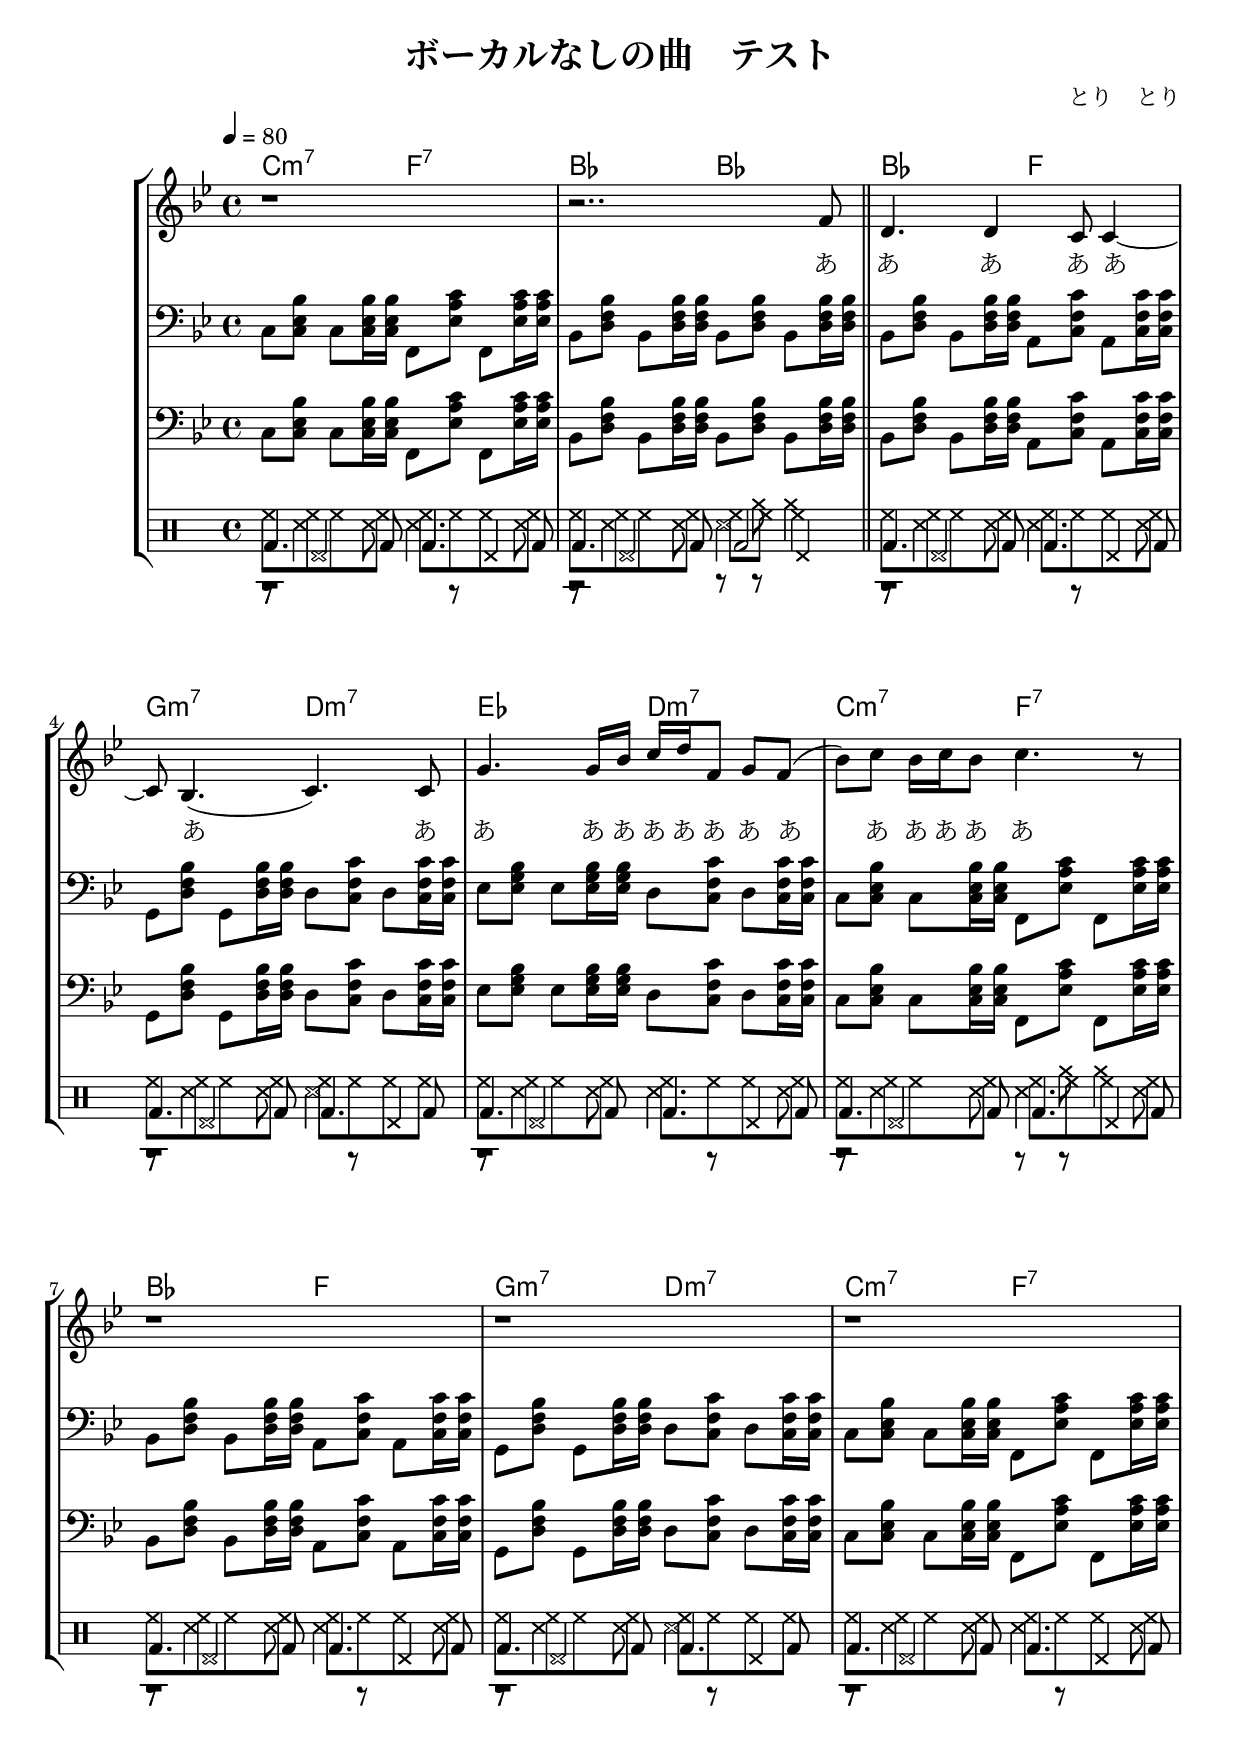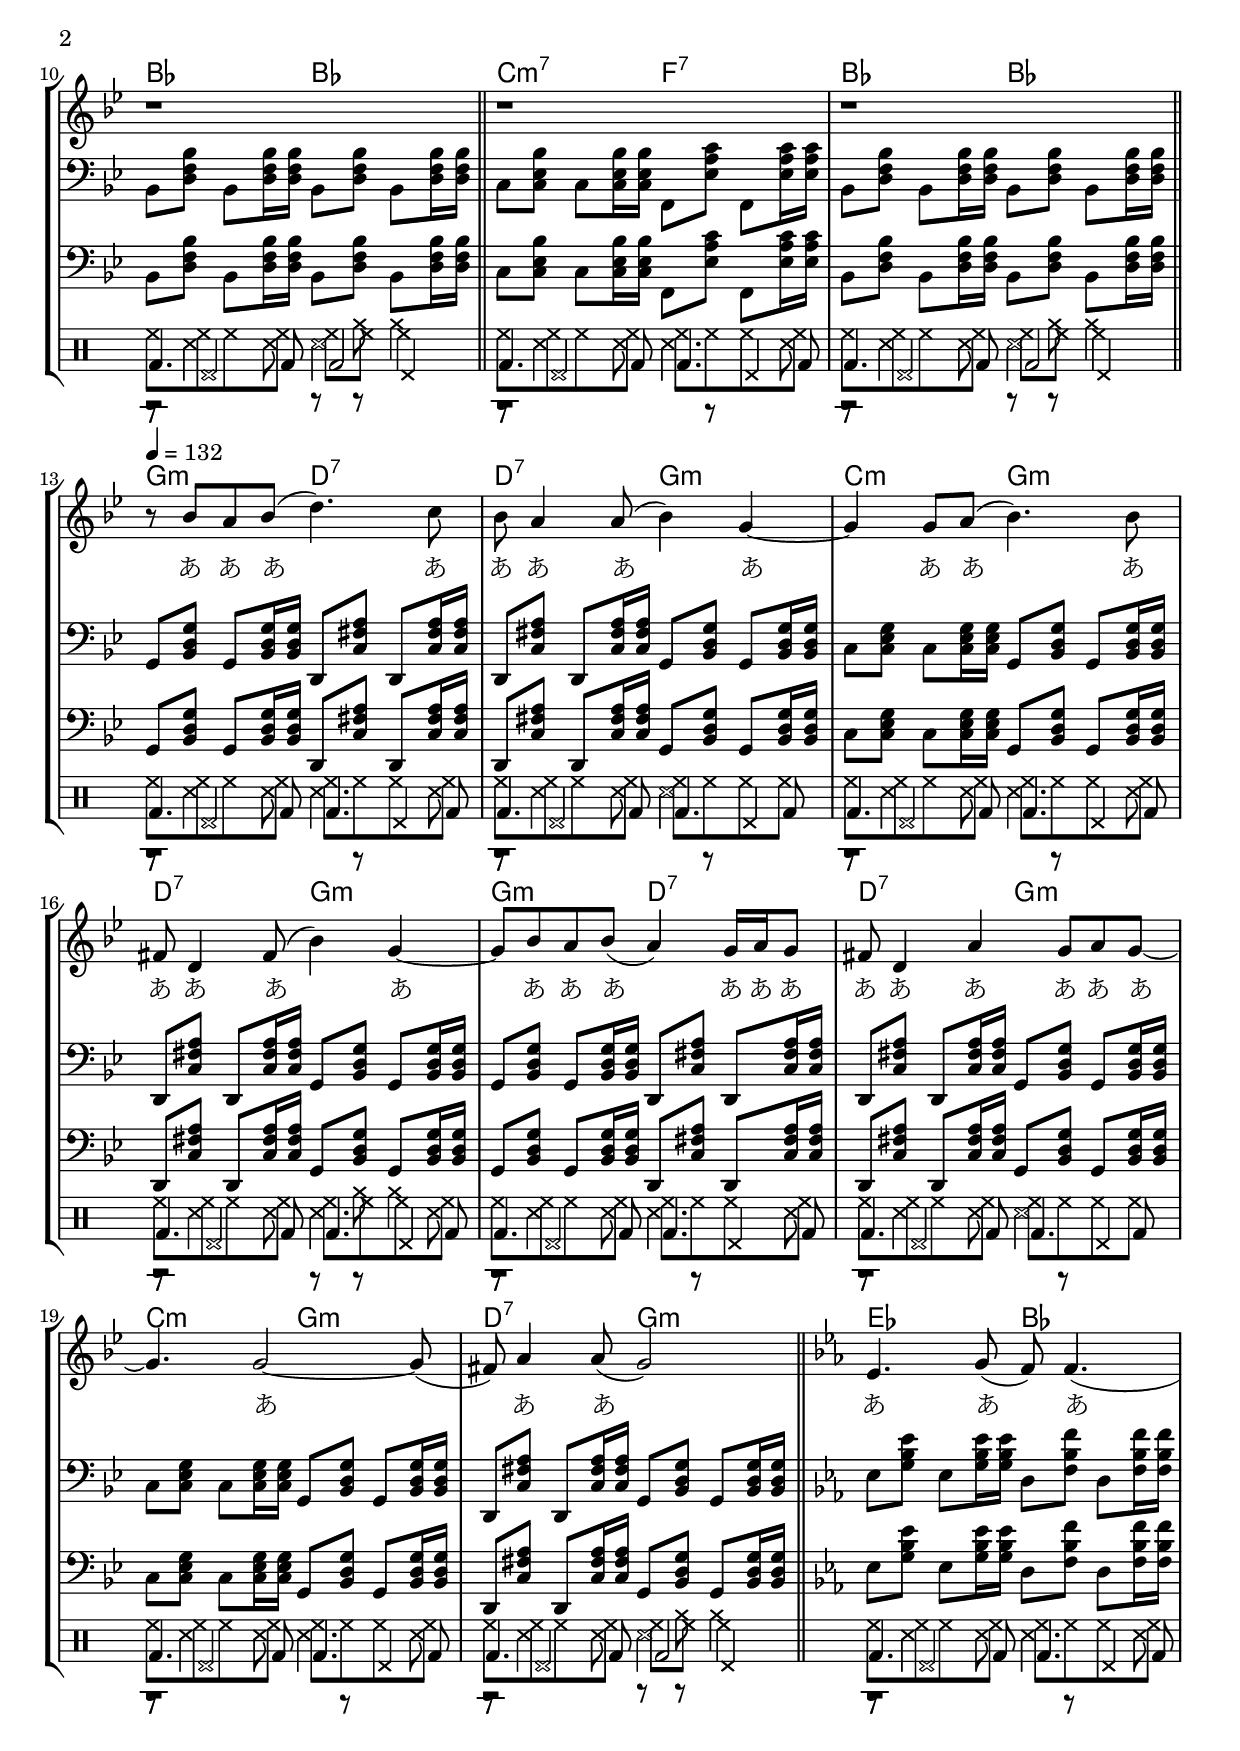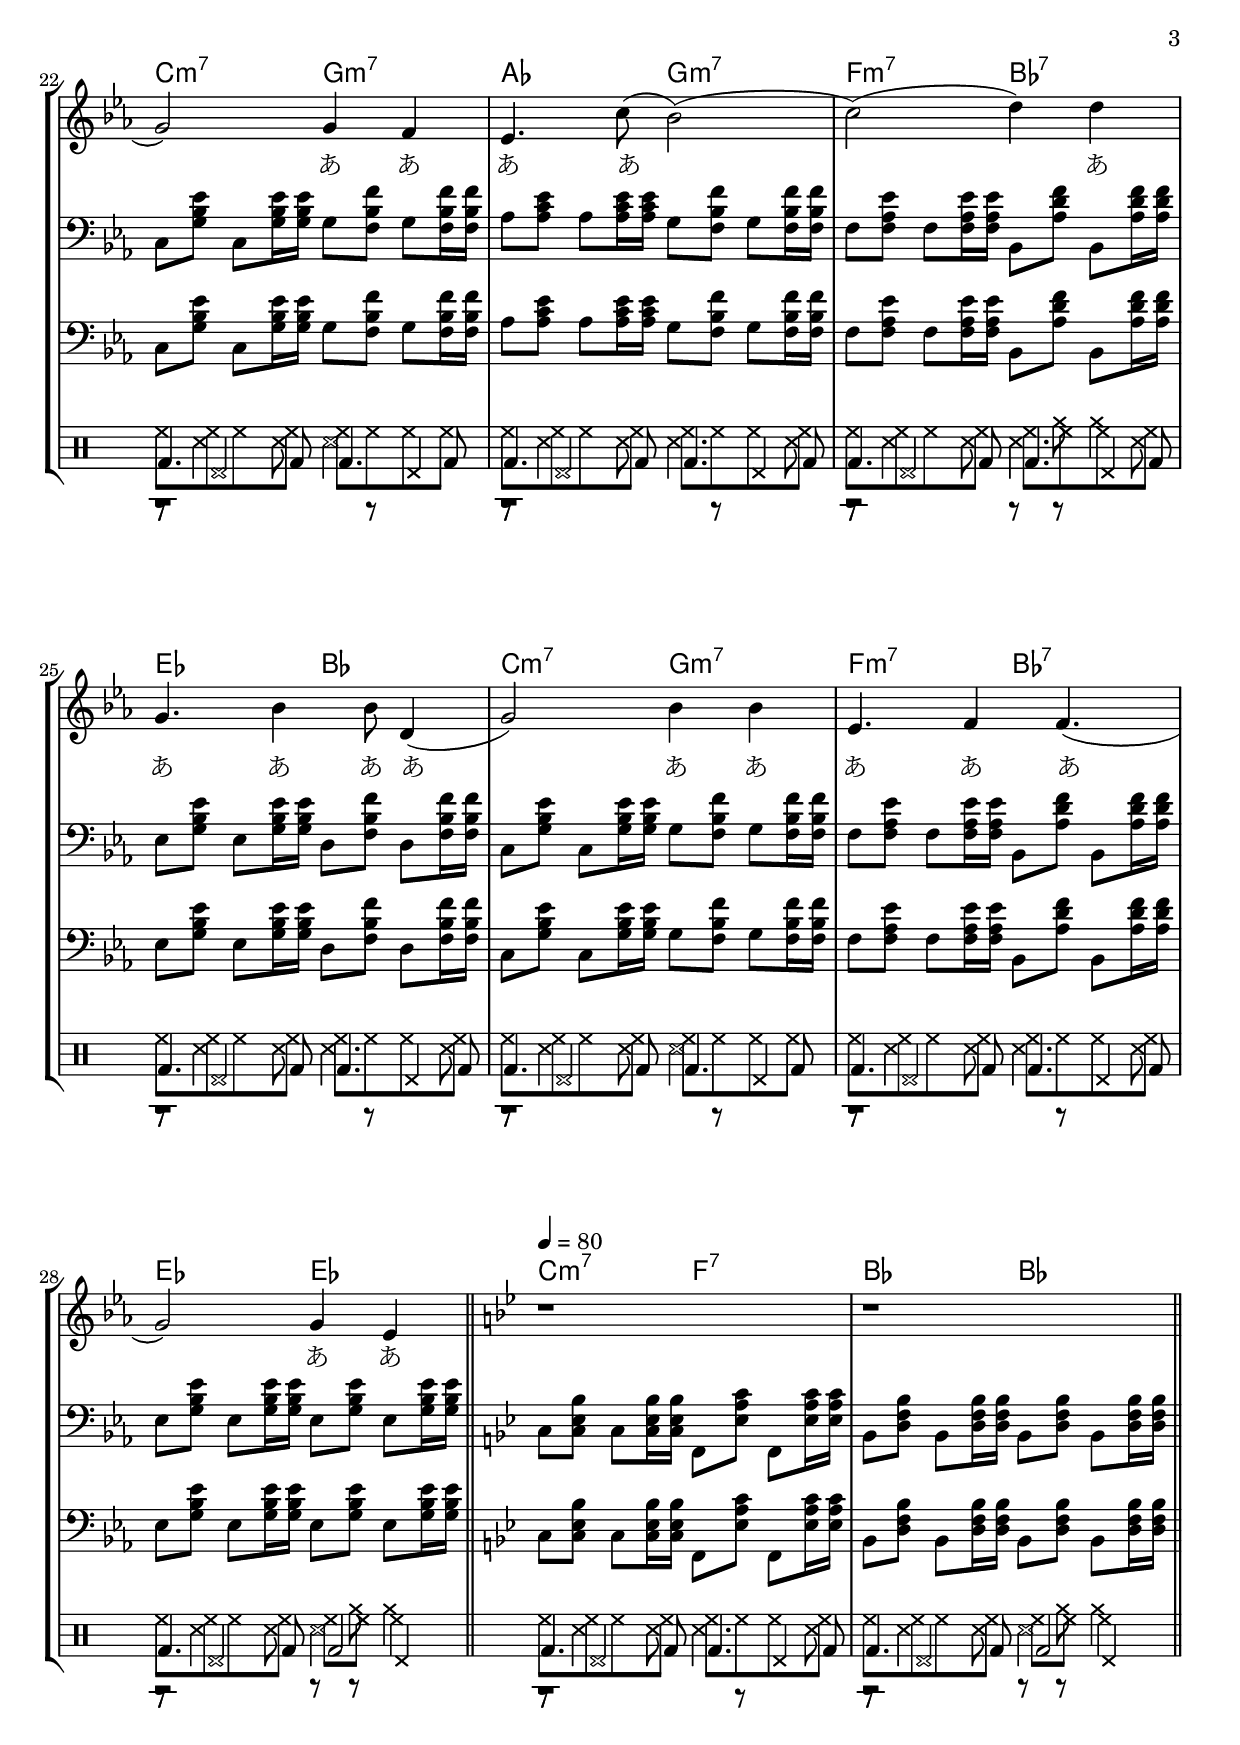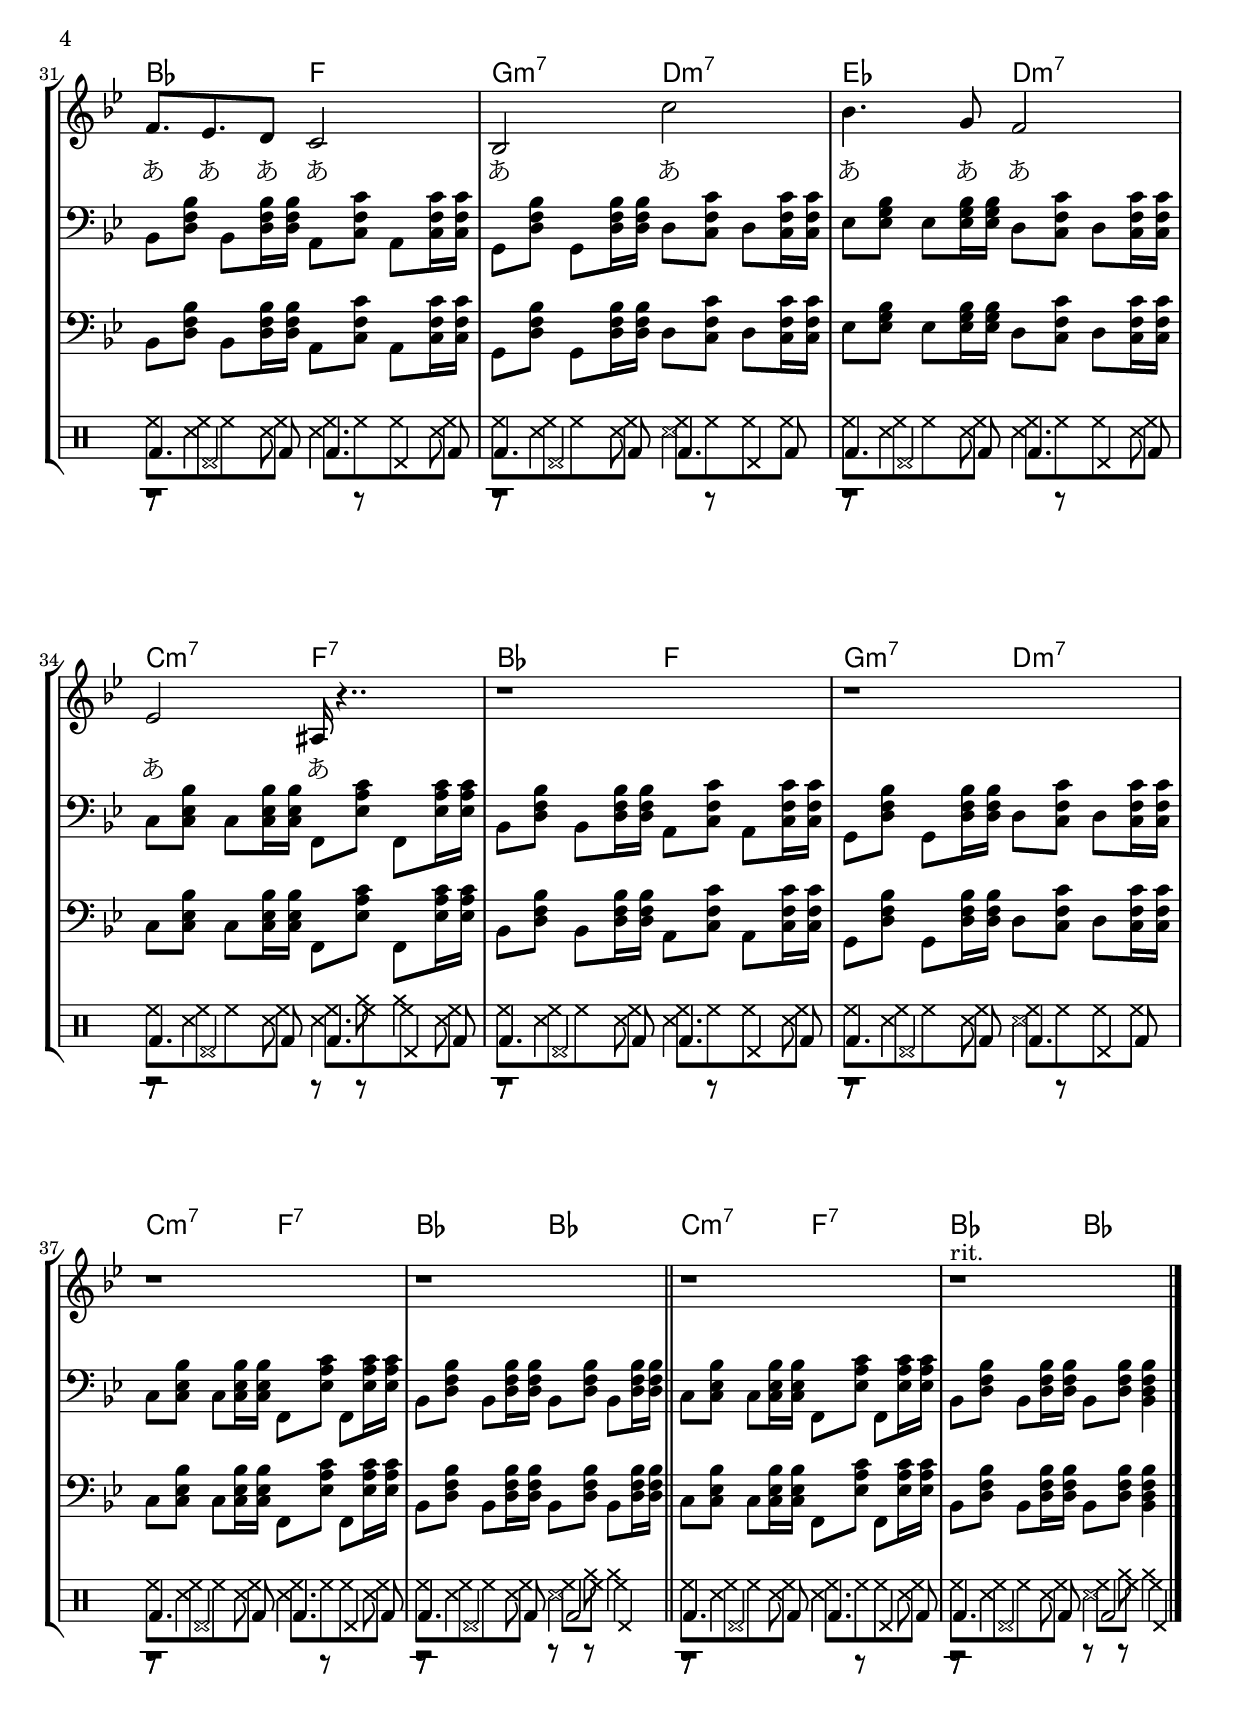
\version "2.12.1"

\header {
	title = \markup {ボーカルなしの曲　テスト}
	composer = \markup \center-column {とり　とり}
}

harmony = \chordmode {
	c2:min7 f:7 bes bes 

	bes f g:min7 d:min7 es d:min7 c:min7 f:7 bes f g:min7 d:min7 c:min7 f:7 bes bes 

	c:min7 f:7 bes bes 

	g:m d:7 d:7 g:m c:m g:m d:7 g:m g:m d:7 d:7 g:m c:m g:m d:7 g:m 

	es bes c:min7 g:min7 as g:min7 f:min7 bes:7 es bes c:min7 g:min7 f:min7 bes:7 es es 

	c:min7 f:7 bes bes 

	bes f g:min7 d:min7 es d:min7 c:min7 f:7 bes f g:min7 d:min7 c:min7 f:7 bes bes 

	c:min7 f:7 bes bes 
}

melody = {
	\key bes \major
	\tempo 4 = 80
	r1 | r2.. 
	\set Staff.midiInstrument = #"Recorder"
	f'8 
	d'4.  d'4  c'8  c'4~ 
	c'8  bes4.  (c'4.)  c'8 
	g'4.  g'16  bes'16  c''16  d''16  f'8  g'8  f'8 
	(bes'8)  c''8  bes'16  c''16  bes'8  c''4.  	r8 r1 r1 r1 r1 	r1 | r1   
	\set Staff.midiInstrument = #"Gunshot"
		\tempo 4 = 132
r8 bes'8  a'8  bes'8  (d''4.)  c''8 
	bes'8  a'4  a'8  (bes'4)  g'4~ 
	g'4  g'8  a'8  (bes'4.)  bes'8 
	fis'8  d'4  fis'8  (bes'4)  g'4~ 
	g'8  bes'8  a'8  bes'8  (a'4)  g'16  a'16  g'8 
	fis'8  d'4  a'4  g'8  a'8  g'8~ 
	g'4.  g'2~g'8 
	(fis'8)  a'4  a'8  (g'2)
	\set Staff.midiInstrument = #"Contrabass"
		\key es \major
 es'4.  g'8  (f'8)  f'4. 
	(g'2)  g'4  f'4 
	es'4.  c''8  (bes'2) 
	(c''2)  (d''4)  d''4 
	g'4.  bes'4  bes'8  d'4 
	(g'2)  bes'4  bes'4 
	es'4.  f'4  f'4. 
	(g'2)  g'4  es'4
	\key bes \major
	\tempo 4 = 80
	r1 | r1   
	\set Staff.midiInstrument = #"Pizzicato Strings"
	 f'8.  es'8.  d'8  c'2 
	bes2  c''2 
	bes'4.  g'8  f'2 
	es'2  ais16  	r4.. r1 r1 r1 r1 	r1 | r1^"rit." \bar "|."
}

words = \lyricmode {
	
	あ  あ  あ  あ  あ  あ  あ  あ  あ  あ  あ  あ  あ  あ  あ  あ  あ  あ  あ  あ  
	
	あ  あ  あ  あ  あ  あ  あ  あ  あ  あ  あ  あ  あ  あ  あ  あ  あ  あ  あ  あ  あ  あ  あ  あ  あ  あ  あ  あ  あ  あ  
	あ  あ  あ  あ  あ  あ  あ  あ  あ  あ  あ  あ  あ  あ  あ  あ  あ  あ  あ  
	
	あ  あ  あ  あ  あ  あ  あ  あ  あ  あ  あ  
	
}

tempochange = {
	\tempo 4 = 80
	r1 | r1 \bar "||"
	\tempo 4 = 80
	r1 | r1 | r1 | r1 | r1 | r1 | r1 | r1 \bar "||"
	\tempo 4 = 80
	r1 | r1 \bar "||"
	\tempo 4 = 132
	r1 | r1 | r1 | r1 | r1 | r1 | r1 | r1 \bar "||"
	\tempo 4 = 132
	r1 | r1 | r1 | r1 | r1 | r1 | r1 | r1 \bar "||"
	\tempo 4 = 80
	r1 | r1 \bar "||"
	\tempo 4 = 80
	r1 | r1 | r1 | r1 | r1 | r1 | r1 | r1 \bar "||"
	\tempo 4 = 80
	r1 | \tempo 4 = 60 r2 \tempo 4 = 53 r2 \bar "|."
}

mainacc = {
	\clef bass
	\set Staff.midiInstrument = #"Pad 4 (choir)"
	\key bes \major
	\tempo 4 = 80
	c8 <c es bes> c <c es bes>16 <c es bes>
	f,8 <es a c'> f, <es a c'>16 <es a c'>
	bes,8 <d f bes> bes, <d f bes>16 <d f bes>
	bes,8 <d f bes> bes, <d f bes>16 <d f bes>
	\bar "||"

	\set Staff.midiInstrument = #"Pad 4 (choir)"
	bes,8 <d f bes> bes, <d f bes>16 <d f bes>
	a,8 <c f c'> a, <c f c'>16 <c f c'>
	g,8 <d f bes> g, <d f bes>16 <d f bes>
	d8 <c f c'> d <c f c'>16 <c f c'>
	es8 <es g bes> es <es g bes>16 <es g bes>
	d8 <c f c'> d <c f c'>16 <c f c'>
	c8 <c es bes> c <c es bes>16 <c es bes>
	f,8 <es a c'> f, <es a c'>16 <es a c'>
	bes,8 <d f bes> bes, <d f bes>16 <d f bes>
	a,8 <c f c'> a, <c f c'>16 <c f c'>
	g,8 <d f bes> g, <d f bes>16 <d f bes>
	d8 <c f c'> d <c f c'>16 <c f c'>
	c8 <c es bes> c <c es bes>16 <c es bes>
	f,8 <es a c'> f, <es a c'>16 <es a c'>
	bes,8 <d f bes> bes, <d f bes>16 <d f bes>
	bes,8 <d f bes> bes, <d f bes>16 <d f bes>
	\bar "||"

	\set Staff.midiInstrument = #"Pad 4 (choir)"
	c8 <c es bes> c <c es bes>16 <c es bes>
	f,8 <es a c'> f, <es a c'>16 <es a c'>
	bes,8 <d f bes> bes, <d f bes>16 <d f bes>
	bes,8 <d f bes> bes, <d f bes>16 <d f bes>
	\bar "||"

	\set Staff.midiInstrument = #"Pad 4 (choir)"
	\tempo 4 = 132
	g,8 <bes, d g> g, <bes, d g>16 <bes, d g>
	d,8 <c fis a> d, <c fis a>16 <c fis a>
	d,8 <c fis a> d, <c fis a>16 <c fis a>
	g,8 <bes, d g> g, <bes, d g>16 <bes, d g>
	c8 <c es g> c <c es g>16 <c es g>
	g,8 <bes, d g> g, <bes, d g>16 <bes, d g>
	d,8 <c fis a> d, <c fis a>16 <c fis a>
	g,8 <bes, d g> g, <bes, d g>16 <bes, d g>
	g,8 <bes, d g> g, <bes, d g>16 <bes, d g>
	d,8 <c fis a> d, <c fis a>16 <c fis a>
	d,8 <c fis a> d, <c fis a>16 <c fis a>
	g,8 <bes, d g> g, <bes, d g>16 <bes, d g>
	c8 <c es g> c <c es g>16 <c es g>
	g,8 <bes, d g> g, <bes, d g>16 <bes, d g>
	d,8 <c fis a> d, <c fis a>16 <c fis a>
	g,8 <bes, d g> g, <bes, d g>16 <bes, d g>
	\bar "||"

	\set Staff.midiInstrument = #"Pad 4 (choir)"
	\key es \major
	es8 <g bes es'> es <g bes es'>16 <g bes es'>
	d8 <f bes f'> d <f bes f'>16 <f bes f'>
	c8 <g bes es'> c <g bes es'>16 <g bes es'>
	g8 <f bes f'> g <f bes f'>16 <f bes f'>
	as8 <as c' es'> as <as c' es'>16 <as c' es'>
	g8 <f bes f'> g <f bes f'>16 <f bes f'>
	f8 <f as es'> f <f as es'>16 <f as es'>
	bes,8 <as d' f'> bes, <as d' f'>16 <as d' f'>
	es8 <g bes es'> es <g bes es'>16 <g bes es'>
	d8 <f bes f'> d <f bes f'>16 <f bes f'>
	c8 <g bes es'> c <g bes es'>16 <g bes es'>
	g8 <f bes f'> g <f bes f'>16 <f bes f'>
	f8 <f as es'> f <f as es'>16 <f as es'>
	bes,8 <as d' f'> bes, <as d' f'>16 <as d' f'>
	es8 <g bes es'> es <g bes es'>16 <g bes es'>
	es8 <g bes es'> es <g bes es'>16 <g bes es'>
	\bar "||"

	\set Staff.midiInstrument = #"Pad 4 (choir)"
	\key bes \major
	\tempo 4 = 80
	c8 <c es bes> c <c es bes>16 <c es bes>
	f,8 <es a c'> f, <es a c'>16 <es a c'>
	bes,8 <d f bes> bes, <d f bes>16 <d f bes>
	bes,8 <d f bes> bes, <d f bes>16 <d f bes>
	\bar "||"

	\set Staff.midiInstrument = #"Pad 4 (choir)"
	bes,8 <d f bes> bes, <d f bes>16 <d f bes>
	a,8 <c f c'> a, <c f c'>16 <c f c'>
	g,8 <d f bes> g, <d f bes>16 <d f bes>
	d8 <c f c'> d <c f c'>16 <c f c'>
	es8 <es g bes> es <es g bes>16 <es g bes>
	d8 <c f c'> d <c f c'>16 <c f c'>
	c8 <c es bes> c <c es bes>16 <c es bes>
	f,8 <es a c'> f, <es a c'>16 <es a c'>
	bes,8 <d f bes> bes, <d f bes>16 <d f bes>
	a,8 <c f c'> a, <c f c'>16 <c f c'>
	g,8 <d f bes> g, <d f bes>16 <d f bes>
	d8 <c f c'> d <c f c'>16 <c f c'>
	c8 <c es bes> c <c es bes>16 <c es bes>
	f,8 <es a c'> f, <es a c'>16 <es a c'>
	bes,8 <d f bes> bes, <d f bes>16 <d f bes>
	bes,8 <d f bes> bes, <d f bes>16 <d f bes>
	\bar "||"

	\set Staff.midiInstrument = #"Pad 4 (choir)"
	c8 <c es bes> c <c es bes>16 <c es bes>
	f,8 <es a c'> f, <es a c'>16 <es a c'>
	bes,8 <d f bes> bes, <d f bes>16 <d f bes>
	bes,8 <d f bes>8 <bes, d f bes>4
	\bar "|."
}

subacc = {
	\clef bass
	\set Staff.midiInstrument = #"Sitar"
	\key bes \major
	\tempo 4 = 80
	c8 <c es bes> c <c es bes>16 <c es bes>
	f,8 <es a c'> f, <es a c'>16 <es a c'>
	bes,8 <d f bes> bes, <d f bes>16 <d f bes>
	bes,8 <d f bes> bes, <d f bes>16 <d f bes>
	\bar "||"

	\set Staff.midiInstrument = #"Sitar"
	bes,8 <d f bes> bes, <d f bes>16 <d f bes>
	a,8 <c f c'> a, <c f c'>16 <c f c'>
	g,8 <d f bes> g, <d f bes>16 <d f bes>
	d8 <c f c'> d <c f c'>16 <c f c'>
	es8 <es g bes> es <es g bes>16 <es g bes>
	d8 <c f c'> d <c f c'>16 <c f c'>
	c8 <c es bes> c <c es bes>16 <c es bes>
	f,8 <es a c'> f, <es a c'>16 <es a c'>
	bes,8 <d f bes> bes, <d f bes>16 <d f bes>
	a,8 <c f c'> a, <c f c'>16 <c f c'>
	g,8 <d f bes> g, <d f bes>16 <d f bes>
	d8 <c f c'> d <c f c'>16 <c f c'>
	c8 <c es bes> c <c es bes>16 <c es bes>
	f,8 <es a c'> f, <es a c'>16 <es a c'>
	bes,8 <d f bes> bes, <d f bes>16 <d f bes>
	bes,8 <d f bes> bes, <d f bes>16 <d f bes>
	\bar "||"

	\set Staff.midiInstrument = #"Sitar"
	c8 <c es bes> c <c es bes>16 <c es bes>
	f,8 <es a c'> f, <es a c'>16 <es a c'>
	bes,8 <d f bes> bes, <d f bes>16 <d f bes>
	bes,8 <d f bes> bes, <d f bes>16 <d f bes>
	\bar "||"

	\set Staff.midiInstrument = #"Sitar"
	\tempo 4 = 132
	g,8 <bes, d g> g, <bes, d g>16 <bes, d g>
	d,8 <c fis a> d, <c fis a>16 <c fis a>
	d,8 <c fis a> d, <c fis a>16 <c fis a>
	g,8 <bes, d g> g, <bes, d g>16 <bes, d g>
	c8 <c es g> c <c es g>16 <c es g>
	g,8 <bes, d g> g, <bes, d g>16 <bes, d g>
	d,8 <c fis a> d, <c fis a>16 <c fis a>
	g,8 <bes, d g> g, <bes, d g>16 <bes, d g>
	g,8 <bes, d g> g, <bes, d g>16 <bes, d g>
	d,8 <c fis a> d, <c fis a>16 <c fis a>
	d,8 <c fis a> d, <c fis a>16 <c fis a>
	g,8 <bes, d g> g, <bes, d g>16 <bes, d g>
	c8 <c es g> c <c es g>16 <c es g>
	g,8 <bes, d g> g, <bes, d g>16 <bes, d g>
	d,8 <c fis a> d, <c fis a>16 <c fis a>
	g,8 <bes, d g> g, <bes, d g>16 <bes, d g>
	\bar "||"

	\set Staff.midiInstrument = #"Sitar"
	\key es \major
	es8 <g bes es'> es <g bes es'>16 <g bes es'>
	d8 <f bes f'> d <f bes f'>16 <f bes f'>
	c8 <g bes es'> c <g bes es'>16 <g bes es'>
	g8 <f bes f'> g <f bes f'>16 <f bes f'>
	as8 <as c' es'> as <as c' es'>16 <as c' es'>
	g8 <f bes f'> g <f bes f'>16 <f bes f'>
	f8 <f as es'> f <f as es'>16 <f as es'>
	bes,8 <as d' f'> bes, <as d' f'>16 <as d' f'>
	es8 <g bes es'> es <g bes es'>16 <g bes es'>
	d8 <f bes f'> d <f bes f'>16 <f bes f'>
	c8 <g bes es'> c <g bes es'>16 <g bes es'>
	g8 <f bes f'> g <f bes f'>16 <f bes f'>
	f8 <f as es'> f <f as es'>16 <f as es'>
	bes,8 <as d' f'> bes, <as d' f'>16 <as d' f'>
	es8 <g bes es'> es <g bes es'>16 <g bes es'>
	es8 <g bes es'> es <g bes es'>16 <g bes es'>
	\bar "||"

	\set Staff.midiInstrument = #"Sitar"
	\key bes \major
	\tempo 4 = 80
	c8 <c es bes> c <c es bes>16 <c es bes>
	f,8 <es a c'> f, <es a c'>16 <es a c'>
	bes,8 <d f bes> bes, <d f bes>16 <d f bes>
	bes,8 <d f bes> bes, <d f bes>16 <d f bes>
	\bar "||"

	\set Staff.midiInstrument = #"Sitar"
	bes,8 <d f bes> bes, <d f bes>16 <d f bes>
	a,8 <c f c'> a, <c f c'>16 <c f c'>
	g,8 <d f bes> g, <d f bes>16 <d f bes>
	d8 <c f c'> d <c f c'>16 <c f c'>
	es8 <es g bes> es <es g bes>16 <es g bes>
	d8 <c f c'> d <c f c'>16 <c f c'>
	c8 <c es bes> c <c es bes>16 <c es bes>
	f,8 <es a c'> f, <es a c'>16 <es a c'>
	bes,8 <d f bes> bes, <d f bes>16 <d f bes>
	a,8 <c f c'> a, <c f c'>16 <c f c'>
	g,8 <d f bes> g, <d f bes>16 <d f bes>
	d8 <c f c'> d <c f c'>16 <c f c'>
	c8 <c es bes> c <c es bes>16 <c es bes>
	f,8 <es a c'> f, <es a c'>16 <es a c'>
	bes,8 <d f bes> bes, <d f bes>16 <d f bes>
	bes,8 <d f bes> bes, <d f bes>16 <d f bes>
	\bar "||"

	\set Staff.midiInstrument = #"Sitar"
	c8 <c es bes> c <c es bes>16 <c es bes>
	f,8 <es a c'> f, <es a c'>16 <es a c'>
	bes,8 <d f bes> bes, <d f bes>16 <d f bes>
	bes,8 <d f bes>8 <bes, d f bes>4
	\bar "|."
}

percA = {
	\drummode {
	hh8 hh8 hh8 hh8 hh8 hh8 hh8 hh8  |hh8 hh8 hh8 hh8 hh8 hh8 hh4  \bar "||"
	hh8 hh8 hh8 hh8 hh8 hh8 hh8 hh8  |hh8 hh8 hh8 hh8 hh8 hh8 hh8 hh8  |hh8 hh8 hh8 hh8 hh8 hh8 hh8 hh8  |hh8 hh8 hh8 hh8 hh8 hh8 hh8 hh8  |hh8 hh8 hh8 hh8 hh8 hh8 hh8 hh8  |hh8 hh8 hh8 hh8 hh8 hh8 hh8 hh8  |hh8 hh8 hh8 hh8 hh8 hh8 hh8 hh8  |hh8 hh8 hh8 hh8 hh8 hh8 hh4  \bar "||"
	hh8 hh8 hh8 hh8 hh8 hh8 hh8 hh8  |hh8 hh8 hh8 hh8 hh8 hh8 hh4  \bar "||"
	hh8 hh8 hh8 hh8 hh8 hh8 hh8 hh8  |hh8 hh8 hh8 hh8 hh8 hh8 hh8 hh8  |hh8 hh8 hh8 hh8 hh8 hh8 hh8 hh8  |hh8 hh8 hh8 hh8 hh8 hh8 hh8 hh8  |hh8 hh8 hh8 hh8 hh8 hh8 hh8 hh8  |hh8 hh8 hh8 hh8 hh8 hh8 hh8 hh8  |hh8 hh8 hh8 hh8 hh8 hh8 hh8 hh8  |hh8 hh8 hh8 hh8 hh8 hh8 hh4  \bar "||"
	hh8 hh8 hh8 hh8 hh8 hh8 hh8 hh8  |hh8 hh8 hh8 hh8 hh8 hh8 hh8 hh8  |hh8 hh8 hh8 hh8 hh8 hh8 hh8 hh8  |hh8 hh8 hh8 hh8 hh8 hh8 hh8 hh8  |hh8 hh8 hh8 hh8 hh8 hh8 hh8 hh8  |hh8 hh8 hh8 hh8 hh8 hh8 hh8 hh8  |hh8 hh8 hh8 hh8 hh8 hh8 hh8 hh8  |hh8 hh8 hh8 hh8 hh8 hh8 hh4  \bar "||"
	hh8 hh8 hh8 hh8 hh8 hh8 hh8 hh8  |hh8 hh8 hh8 hh8 hh8 hh8 hh4  \bar "||"
	hh8 hh8 hh8 hh8 hh8 hh8 hh8 hh8  |hh8 hh8 hh8 hh8 hh8 hh8 hh8 hh8  |hh8 hh8 hh8 hh8 hh8 hh8 hh8 hh8  |hh8 hh8 hh8 hh8 hh8 hh8 hh8 hh8  |hh8 hh8 hh8 hh8 hh8 hh8 hh8 hh8  |hh8 hh8 hh8 hh8 hh8 hh8 hh8 hh8  |hh8 hh8 hh8 hh8 hh8 hh8 hh8 hh8  |hh8 hh8 hh8 hh8 hh8 hh8 hh4  \bar "||"
	hh8 hh8 hh8 hh8 hh8 hh8 hh8 hh8  |hh8 hh8 hh8 hh8 hh8 hh8 hh4  \bar "|."
	}
}

percB = {
	\drummode {
	bd4. bd8 bd4. bd8  |bd4. bd8 bd2  \bar "||"
	bd4. bd8 bd4. bd8  |bd4. bd8 bd4. bd8  |bd4. bd8 bd4. bd8  |bd4. bd8 bd4. bd8  |bd4. bd8 bd4. bd8  |bd4. bd8 bd4. bd8  |bd4. bd8 bd4. bd8  |bd4. bd8 bd2  \bar "||"
	bd4. bd8 bd4. bd8  |bd4. bd8 bd2  \bar "||"
	bd4. bd8 bd4. bd8  |bd4. bd8 bd4. bd8  |bd4. bd8 bd4. bd8  |bd4. bd8 bd4. bd8  |bd4. bd8 bd4. bd8  |bd4. bd8 bd4. bd8  |bd4. bd8 bd4. bd8  |bd4. bd8 bd2  \bar "||"
	bd4. bd8 bd4. bd8  |bd4. bd8 bd4. bd8  |bd4. bd8 bd4. bd8  |bd4. bd8 bd4. bd8  |bd4. bd8 bd4. bd8  |bd4. bd8 bd4. bd8  |bd4. bd8 bd4. bd8  |bd4. bd8 bd2  \bar "||"
	bd4. bd8 bd4. bd8  |bd4. bd8 bd2  \bar "||"
	bd4. bd8 bd4. bd8  |bd4. bd8 bd4. bd8  |bd4. bd8 bd4. bd8  |bd4. bd8 bd4. bd8  |bd4. bd8 bd4. bd8  |bd4. bd8 bd4. bd8  |bd4. bd8 bd4. bd8  |bd4. bd8 bd2  \bar "||"
	bd4. bd8 bd4. bd8  |bd4. bd8 bd2  \bar "|."
	}
}

percC = {
	\drummode {
	r8 ss4 ss8 ss4. ss8  |r8 ss4 ss8 ss2  \bar "||"
	r8 ss4 ss8 ss4. ss8  |r8 ss4 ss8 ss2  |r8 ss4 ss8 ss4. ss8  |r8 ss4 ss8 ss4. ss8  |r8 ss4 ss8 ss4. ss8  |r8 ss4 ss8 ss2  |r8 ss4 ss8 ss4. ss8  |r8 ss4 ss8 ss2  \bar "||"
	r8 ss4 ss8 ss4. ss8  |r8 ss4 ss8 ss2  \bar "||"
	r8 ss4 ss8 ss4. ss8  |r8 ss4 ss8 ss2  |r8 ss4 ss8 ss4. ss8  |r8 ss4 ss8 ss4. ss8  |r8 ss4 ss8 ss4. ss8  |r8 ss4 ss8 ss2  |r8 ss4 ss8 ss4. ss8  |r8 ss4 ss8 ss2  \bar "||"
	r8 ss4 ss8 ss4. ss8  |r8 ss4 ss8 ss2  |r8 ss4 ss8 ss4. ss8  |r8 ss4 ss8 ss4. ss8  |r8 ss4 ss8 ss4. ss8  |r8 ss4 ss8 ss2  |r8 ss4 ss8 ss4. ss8  |r8 ss4 ss8 ss2  \bar "||"
	r8 ss4 ss8 ss4. ss8  |r8 ss4 ss8 ss2  \bar "||"
	r8 ss4 ss8 ss4. ss8  |r8 ss4 ss8 ss2  |r8 ss4 ss8 ss4. ss8  |r8 ss4 ss8 ss4. ss8  |r8 ss4 ss8 ss4. ss8  |r8 ss4 ss8 ss2  |r8 ss4 ss8 ss4. ss8  |r8 ss4 ss8 ss2  \bar "||"
	r8 ss4 ss8 ss4. ss8  |r8 ss4 ss8 ss2  \bar "|."
	}
}

percD = {
	\drummode {
	r8 hhp2 r8 hhp4  |r8 hhp2 r8 hhp4  \bar "||"
	r8 hhp2 r8 hhp4  |r8 hhp2 r8 hhp4  |r8 hhp2 r8 hhp4  |r8 hhp2 r8 hhp4  |r8 hhp2 r8 hhp4  |r8 hhp2 r8 hhp4  |r8 hhp2 r8 hhp4  |r8 hhp2 r8 hhp4  \bar "||"
	r8 hhp2 r8 hhp4  |r8 hhp2 r8 hhp4  \bar "||"
	r8 hhp2 r8 hhp4  |r8 hhp2 r8 hhp4  |r8 hhp2 r8 hhp4  |r8 hhp2 r8 hhp4  |r8 hhp2 r8 hhp4  |r8 hhp2 r8 hhp4  |r8 hhp2 r8 hhp4  |r8 hhp2 r8 hhp4  \bar "||"
	r8 hhp2 r8 hhp4  |r8 hhp2 r8 hhp4  |r8 hhp2 r8 hhp4  |r8 hhp2 r8 hhp4  |r8 hhp2 r8 hhp4  |r8 hhp2 r8 hhp4  |r8 hhp2 r8 hhp4  |r8 hhp2 r8 hhp4  \bar "||"
	r8 hhp2 r8 hhp4  |r8 hhp2 r8 hhp4  \bar "||"
	r8 hhp2 r8 hhp4  |r8 hhp2 r8 hhp4  |r8 hhp2 r8 hhp4  |r8 hhp2 r8 hhp4  |r8 hhp2 r8 hhp4  |r8 hhp2 r8 hhp4  |r8 hhp2 r8 hhp4  |r8 hhp2 r8 hhp4  \bar "||"
	r8 hhp2 r8 hhp4  |r8 hhp2 r8 hhp4  \bar "|."
	}
}

percE = {
	\drummode {
	r1  |r2 r8 cymr8 cymr4  \bar "||"
	r1  |r1  |r1  |r2 r8 cymr8 cymr4  |r1  |r1  |r1  |r2 r8 cymr8 cymr4  \bar "||"
	r1  |r2 r8 cymr8 cymr4  \bar "||"
	r1  |r1  |r1  |r2 r8 cymr8 cymr4  |r1  |r1  |r1  |r2 r8 cymr8 cymr4  \bar "||"
	r1  |r1  |r1  |r2 r8 cymr8 cymr4  |r1  |r1  |r1  |r2 r8 cymr8 cymr4  \bar "||"
	r1  |r2 r8 cymr8 cymr4  \bar "||"
	r1  |r1  |r1  |r2 r8 cymr8 cymr4  |r1  |r1  |r1  |r2 r8 cymr8 cymr4  \bar "||"
	r1  |r2 r8 cymr8 cymr4  \bar "|."
	}
}

\score {
	<<
		\new StaffGroup <<
			\new ChordNames {\harmony}
			\new Voice = "melody" {\melody}
			\new Lyrics \lyricsto "melody" \words
			\new Staff = "mainacc" {\mainacc}
			\new Staff = "subacc" {\subacc}
			\new DrumStaff <<
				\new DrumVoice {\percA}
				\new DrumVoice {\percB}
				\new DrumVoice {\percC}
				\new DrumVoice {\percD}
				\new DrumVoice {\percE}
			>>
		>>
	>>
	\layout { }
}
